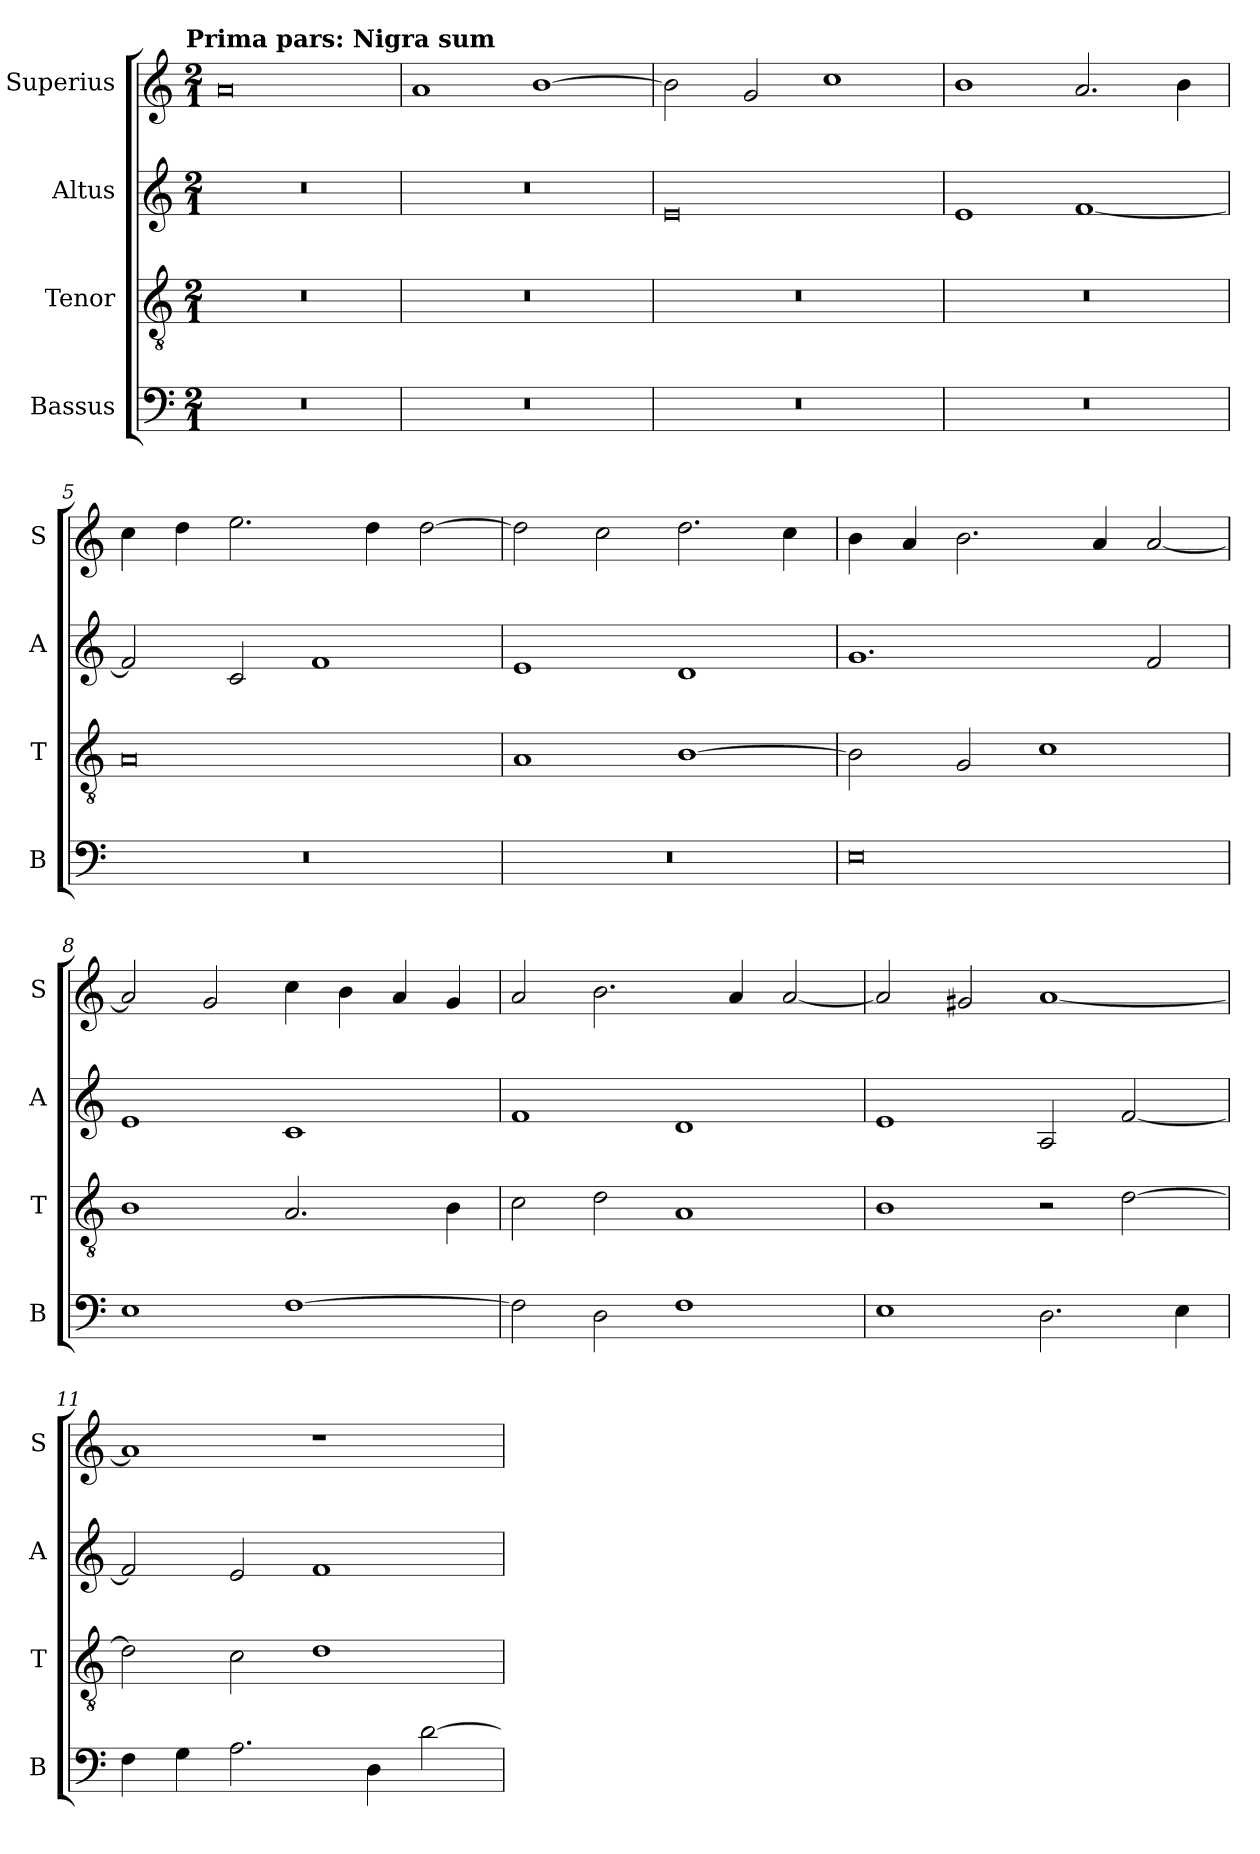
**kern	**kern	**kern	**kern
*part4	*part3	*part2	*part1
*staff4	*staff3	*staff2	*staff1
*I"Bassus	*I"Tenor	*I"Altus	*I"Superius
*I'B	*I'T	*I'A	*I'S
*clefF4	*clefGv2	*clefG2	*clefG2
*k[]	*k[]	*k[]	*k[]
*C:	*C:	*C:	*C:
!!LO:TX:omd:t=Prima pars&colon; Nigra sum
*M2/1	*M2/1	*M2/1	*M2/1
=1	=1	=1	=1
0r	0r	0r	0a
=2	=2	=2	=2
0r	0r	0r	1a
.	.	.	[1b
=3	=3	=3	=3
0r	0r	0e	2b]
.	.	.	2g
.	.	.	1cc
=4	=4	=4	=4
0r	0r	1e	1b
.	.	[1f	2.a
.	.	.	4b
=5	=5	=5	=5
0r	0A	2f]	4cc
.	.	.	4dd
.	.	2c	2.ee
.	.	1f	.
.	.	.	4dd
.	.	.	[2dd
=6	=6	=6	=6
0r	1A	1e	2dd]
.	.	.	2cc
.	[1B	1d	2.dd
.	.	.	4cc
=7	=7	=7	=7
0E	2B]	1.g	4b
.	.	.	4a
.	2G	.	2.b
.	1c	.	.
.	.	.	4a
.	.	2f	[2a
=8	=8	=8	=8
1E	1B	1e	2a]
.	.	.	2g
[1F	2.A	1c	4cc
.	.	.	4b
.	.	.	4a
.	4B	.	4g
=9	=9	=9	=9
2F]	2c	1f	2a
2D	2d	.	2.b
1F	1A	1d	.
.	.	.	4a
.	.	.	[2a
=10	=10	=10	=10
1E	1B	1e	2a]
.	.	.	2g#X
2.D	2r	2A	[1a
.	[2d	[2f	.
4E	.	.	.
=11	=11	=11	=11
4F	2d]	2f]	1a]
4G	.	.	.
2.A	2c	2e	.
.	1d	1f	1r
4D	.	.	.
[2d	.	.	.
=	=	=	=
*-	*-	*-	*-
